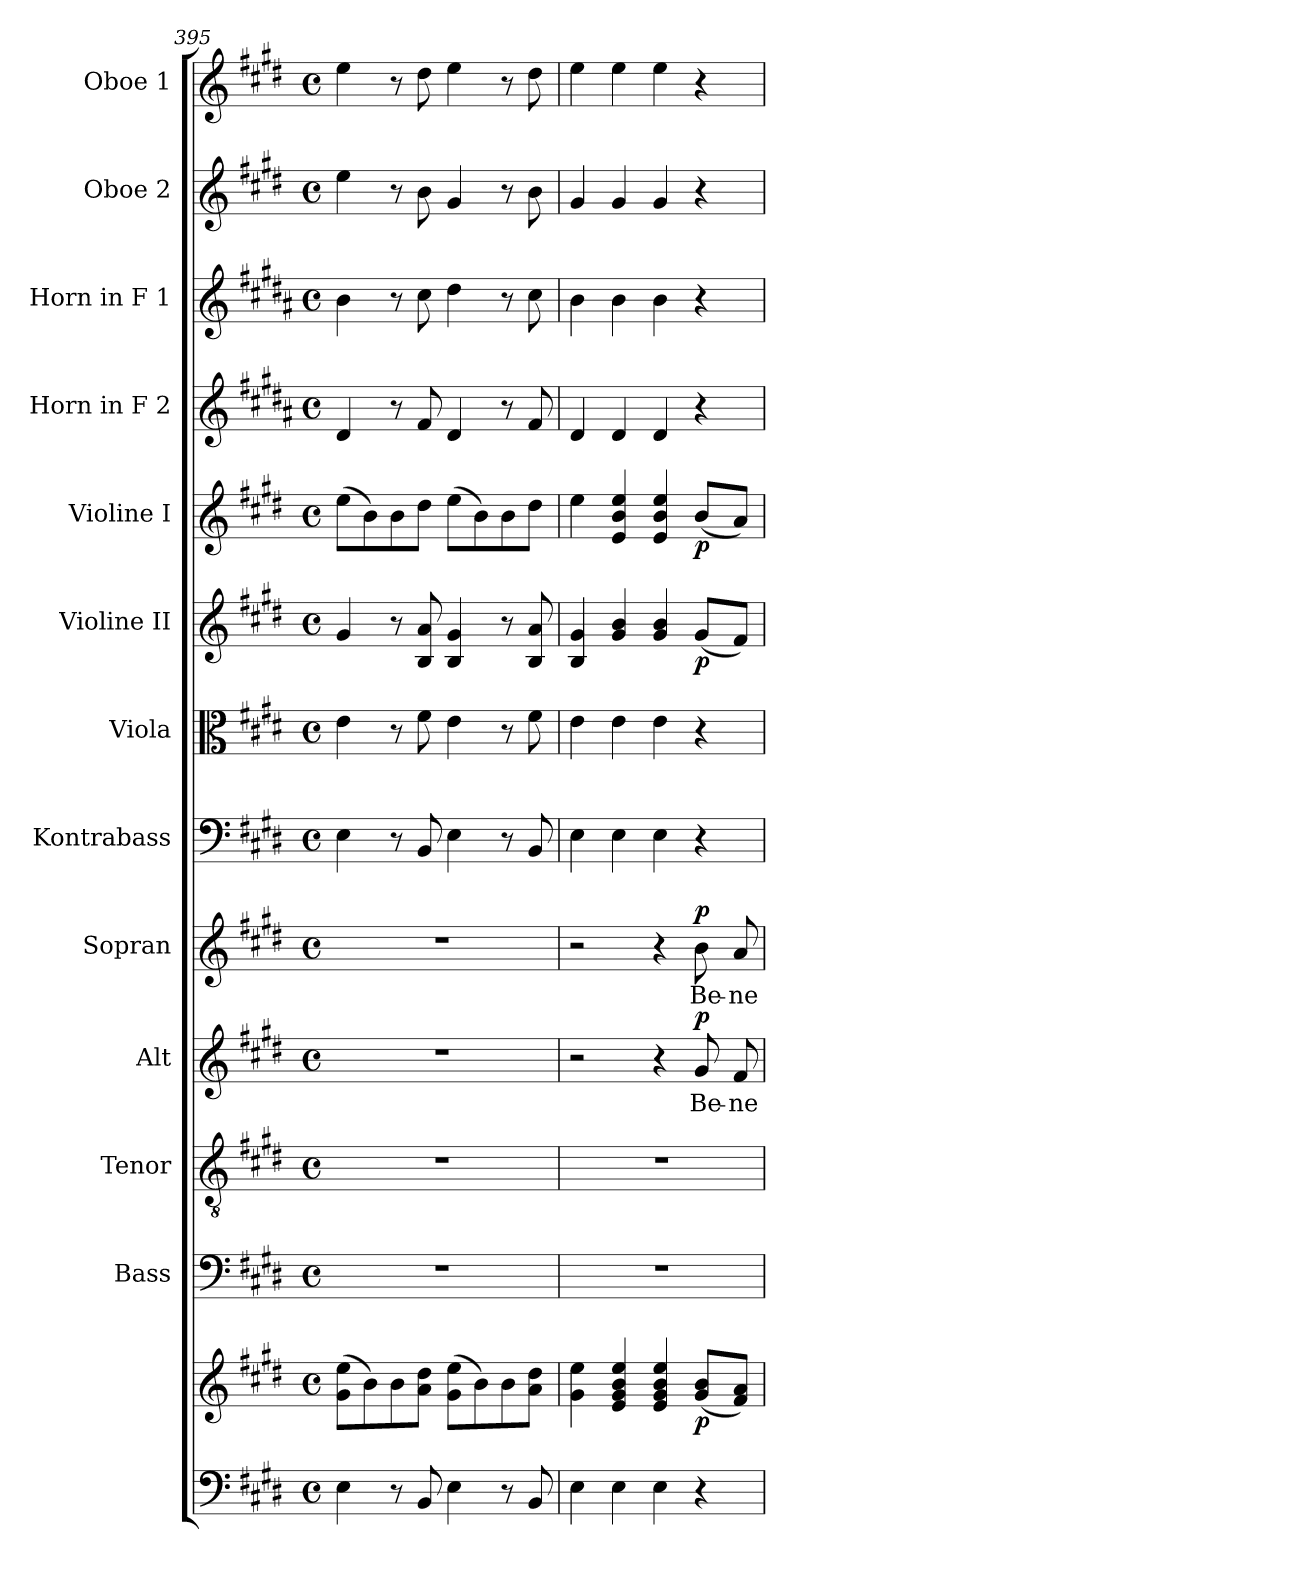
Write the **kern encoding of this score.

**kern	**kern	**dynam	**kern	**kern	**kern	**text	**dynam	**kern	**text	**dynam	**kern	**kern	**kern	**dynam	**kern	**dynam	**kern	**kern	**kern	**kern
*part13	*part13	*part13	*part12	*part11	*part10	*part10	*part10	*part9	*part9	*part9	*part8	*part7	*part6	*part6	*part5	*part5	*part4	*part3	*part2	*part1
*staff14	*staff13	*staff13/14	*staff12	*staff11	*staff10	*staff10	*staff10	*staff9	*staff9	*staff9	*staff8	*staff7	*staff6	*staff6	*staff5	*staff5	*staff4	*staff3	*staff2	*staff1
*	*	*	*I"Bass	*I"Tenor	*I"Alt	*	*	*I"Sopran	*	*	*I"Kontrabass	*I"Viola	*I"Violine II	*	*I"Violine I	*	*I"Horn in F 2	*I"Horn in F 1	*I"Oboe 2	*I"Oboe 1
*	*	*	*I'B.	*I'T.	*I'A.	*	*	*I'S.	*	*	*I'Kb.	*I'Vla.	*I'Vl. II	*	*I'Vl. I	*	*	*	*I'Ob.. 2	*I'Ob. 1
*clefF4	*clefG2	*	*clefF4	*clefGv2	*clefG2	*	*	*clefG2	*	*	*clefF4	*clefC3	*clefG2	*	*clefG2	*	*clefG2	*clefG2	*clefG2	*clefG2
*	*	*	*	*	*	*	*	*	*	*	*ITrd7c12	*	*	*	*	*	*ITrd4c7	*ITrd4c7	*	*
*k[f#c#g#d#]	*k[f#c#g#d#]	*	*k[f#c#g#d#]	*k[f#c#g#d#]	*k[f#c#g#d#]	*	*	*k[f#c#g#d#]	*	*	*k[f#c#g#d#]	*k[f#c#g#d#]	*k[f#c#g#d#]	*	*k[f#c#g#d#]	*	*k[f#c#g#d#]	*k[f#c#g#d#]	*k[f#c#g#d#]	*k[f#c#g#d#]
*E:	*E:	*	*E:	*E:	*E:	*	*	*E:	*	*	*E:	*E:	*E:	*	*E:	*	*E:	*E:	*E:	*E:
*M4/4	*M4/4	*	*M4/4	*M4/4	*M4/4	*	*	*M4/4	*	*	*M4/4	*M4/4	*M4/4	*	*M4/4	*	*M4/4	*M4/4	*M4/4	*M4/4
*met(c)	*met(c)	*	*met(c)	*met(c)	*met(c)	*	*	*met(c)	*	*	*met(c)	*met(c)	*met(c)	*	*met(c)	*	*met(c)	*met(c)	*met(c)	*met(c)
=395	=395	=395	=395	=395	=395	=395	=395	=395	=395	=395	=395	=395	=395	=395	=395	=395	=395	=395	=395	=395
4E\	(>8g#\ 8ee\L	.	1r	1r	1r	.	.	1r	.	.	4EE\	4e\	4g#/	.	(>8ee\L	.	4G#/	4e\	4ee\	4ee\
.	8b\)	.	.	.	.	.	.	.	.	.	.	.	.	.	8b\)	.	.	.	.	.
8r	8b\	.	.	.	.	.	.	.	.	.	8r	8r	8r	.	8b\	.	8r	8r	8r	8r
8BB/	8a\ 8dd#\J	.	.	.	.	.	.	.	.	.	8BBB/	8f#\	8B/ 8a/	.	8dd#\J	.	8B/	8f#\	8b\	8dd#\
4E\	(>8g#\ 8ee\L	.	.	.	.	.	.	.	.	.	4EE\	4e\	4B/ 4g#/	.	(>8ee\L	.	4G#/	4g#\	4g#/	4ee\
.	8b\)	.	.	.	.	.	.	.	.	.	.	.	.	.	8b\)	.	.	.	.	.
8r	8b\	.	.	.	.	.	.	.	.	.	8r	8r	8r	.	8b\	.	8r	8r	8r	8r
8BB/	8a\ 8dd#\J	.	.	.	.	.	.	.	.	.	8BBB/	8f#\	8B/ 8a/	.	8dd#\J	.	8B/	8f#\	8b\	8dd#\
=396	=396	=396	=396	=396	=396	=396	=396	=396	=396	=396	=396	=396	=396	=396	=396	=396	=396	=396	=396	=396
4E\	4g#\ 4ee\	.	1r	1r	2r	.	.	2r	.	.	4EE\	4e\	4B/ 4g#/	.	4ee\	.	4G#/	4e\	4g#/	4ee\
4E\	4e/ 4g#/ 4b/ 4ee/	.	.	.	.	.	.	.	.	.	4EE\	4e\	4g#/ 4b/	.	4e/ 4b/ 4ee/	.	4G#/	4e\	4g#/	4ee\
4E\	4e/ 4g#/ 4b/ 4ee/	.	.	.	4r	.	.	4r	.	.	4EE\	4e\	4g#/ 4b/	.	4e/ 4b/ 4ee/	.	4G#/	4e\	4g#/	4ee\
!	!	!LO:DY:b	!	!	!	!LO:LY:b	!LO:DY:a	!	!LO:LY:b	!LO:DY:a	!	!	!	!LO:DY:b	!	!LO:DY:b	!	!	!	!
4r	(<8g#/ 8b/L	p	.	.	8g#/	Be-	p	8b\	Be-	p	4r	4r	(<8g#/L	p	(<8b/L	p	4r	4r	4r	4r
!	!	!	!	!	!	!LO:LY:b	!	!	!LO:LY:b	!	!	!	!	!	!	!	!	!	!	!
.	8f#/ 8a/J)	.	.	.	8f#/	-ne-	.	8a/	-ne-	.	.	.	8f#/J)	.	8a/J)	.	.	.	.	.
=	=	=	=	=	=	=	=	=	=	=	=	=	=	=	=	=	=	=	=	=
*-	*-	*-	*-	*-	*-	*-	*-	*-	*-	*-	*-	*-	*-	*-	*-	*-	*-	*-	*-	*-
